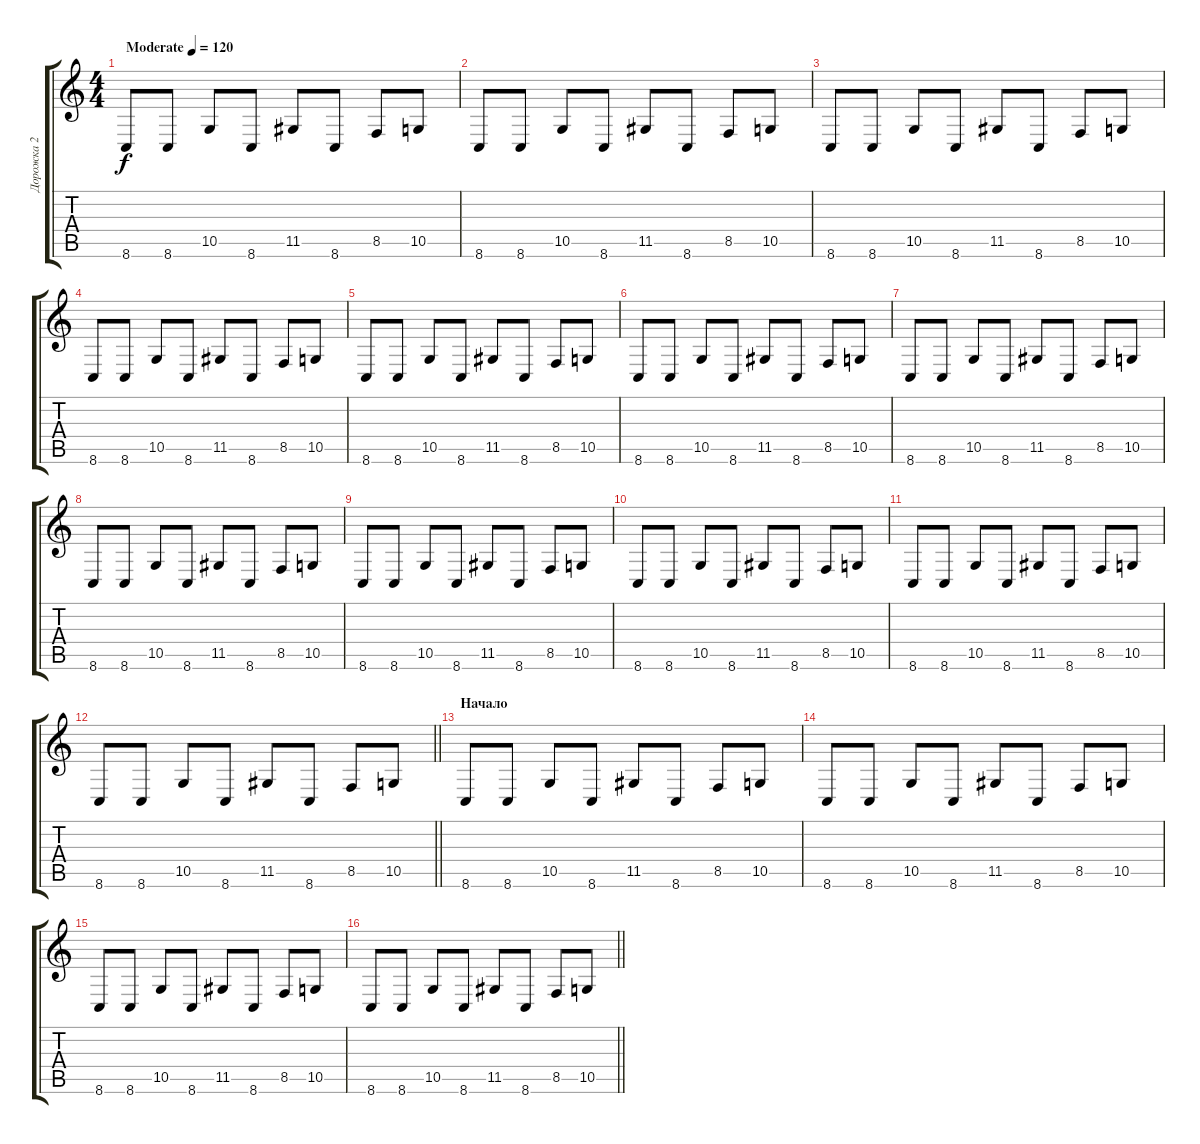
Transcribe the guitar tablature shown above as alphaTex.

\track ("Дорожка 2" "Дорожка 2") {instrument pad3polysynth}
\staff {score tabs}
\tuning (E4 B3 G3 D3 A2 E2) {hide}
\ts (4 4)
\tempo (120 "Moderate")
\clef g2
\ks c
8.6.8{dy f instrument pad3polysynth} 8.6.8 10.5.8 8.6.8 11.5.8 8.6.8 8.5.8 10.5.8 |
8.6.8 8.6.8 10.5.8 8.6.8 11.5.8 8.6.8 8.5.8 10.5.8 |
8.6.8 8.6.8 10.5.8 8.6.8 11.5.8 8.6.8 8.5.8 10.5.8 |
8.6.8 8.6.8 10.5.8 8.6.8 11.5.8 8.6.8 8.5.8 10.5.8 |
8.6.8 8.6.8 10.5.8 8.6.8 11.5.8 8.6.8 8.5.8 10.5.8 |
8.6.8 8.6.8 10.5.8 8.6.8 11.5.8 8.6.8 8.5.8 10.5.8 |
8.6.8 8.6.8 10.5.8 8.6.8 11.5.8 8.6.8 8.5.8 10.5.8 |
8.6.8 8.6.8 10.5.8 8.6.8 11.5.8 8.6.8 8.5.8 10.5.8 |
8.6.8 8.6.8 10.5.8 8.6.8 11.5.8 8.6.8 8.5.8 10.5.8 |
8.6.8 8.6.8 10.5.8 8.6.8 11.5.8 8.6.8 8.5.8 10.5.8 |
8.6.8 8.6.8 10.5.8 8.6.8 11.5.8 8.6.8 8.5.8 10.5.8 |
\barLineRight lightlight
8.6.8 8.6.8 10.5.8 8.6.8 11.5.8 8.6.8 8.5.8 10.5.8 |
\section ("" "Начало")
8.6.8 8.6.8 10.5.8 8.6.8 11.5.8 8.6.8 8.5.8 10.5.8 |
8.6.8 8.6.8 10.5.8 8.6.8 11.5.8 8.6.8 8.5.8 10.5.8 |
8.6.8 8.6.8 10.5.8 8.6.8 11.5.8 8.6.8 8.5.8 10.5.8 |
\barLineRight lightlight
8.6.8 8.6.8 10.5.8 8.6.8 11.5.8 8.6.8 8.5.8 10.5.8
